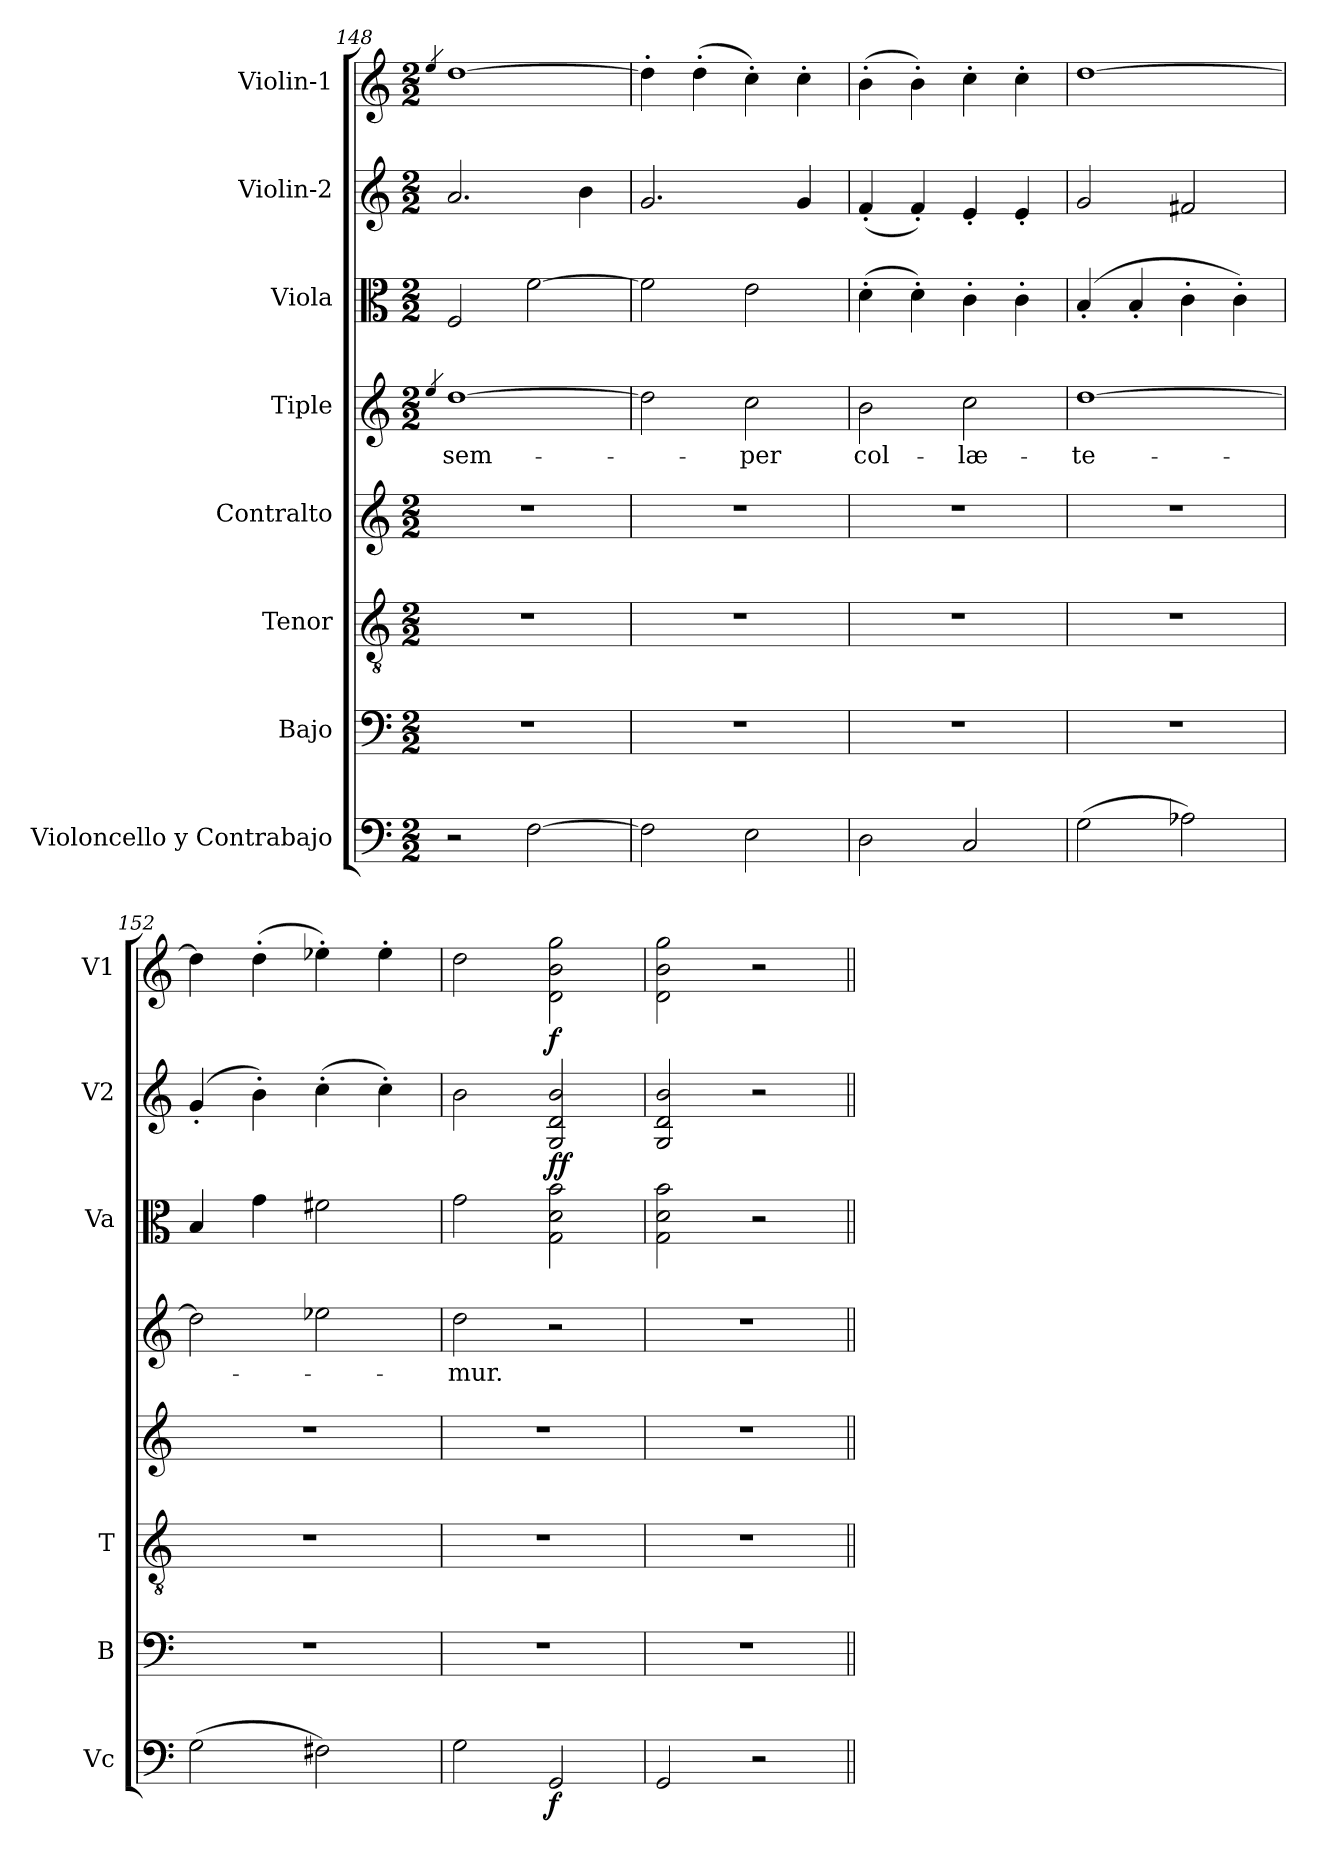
**kern	**dynam	**kern	**kern	**kern	**kern	**text	**kern	**dynam	**kern	**dynam	**kern
*part8	*part8	*part7	*part6	*part5	*part4	*part4	*part3	*part3	*part2	*part2	*part1
*staff8	*staff8	*staff7	*staff6	*staff5	*staff4	*staff4	*staff3	*staff3	*staff2	*staff2	*staff1
*I"Violoncello y Contrabajo	*	*I"Bajo	*I"Tenor	*I"Contralto	*I"Tiple	*	*I"Viola	*	*I"Violin-2	*	*I"Violin-1
*I'Vc	*	*I'B	*I'T	*	*	*	*I'Va	*	*I'V2	*	*I'V1
*clefF4	*	*clefF4	*clefGv2	*clefG2	*clefG2	*	*clefC3	*	*clefG2	*	*clefG2
*k[]	*	*k[]	*k[]	*k[]	*k[]	*	*k[]	*	*k[]	*	*k[]
*C:	*	*C:	*C:	*C:	*C:	*	*C:	*	*C:	*	*C:
*M2/2	*	*M2/2	*M2/2	*M2/2	*M2/2	*	*M2/2	*	*M2/2	*	*M2/2
=148	=148	=148	=148	=148	=148	=148	=148	=148	=148	=148	=148
.	.	.	.	.	4qee/	.	.	.	.	.	4qee/
!	!	!	!	!	!	!LO:LY:b	!	!	!	!	!
2r	.	1r	1r	1r	[1dd	sem-	2F/	.	2.a/	.	[1dd
[2F\	.	.	.	.	.	.	[2f\	.	.	.	.
.	.	.	.	.	.	.	.	.	4b\	.	.
!!LO:PB:g=z
=149	=149	=149	=149	=149	=149	=149	=149	=149	=149	=149	=149
2F\]	.	1r	1r	1r	2dd\]	.	2f\]	.	2.g/	.	4dd'>\]
.	.	.	.	.	.	.	.	.	.	.	(>4dd'>\
!	!	!	!	!	!	!LO:LY:b	!	!	!	!	!
2E\	.	.	.	.	2cc\	-per	2e\	.	.	.	4cc'>\)
.	.	.	.	.	.	.	.	.	4g/	.	4cc'>\
=150	=150	=150	=150	=150	=150	=150	=150	=150	=150	=150	=150
!	!	!	!	!	!	!LO:LY:b	!	!	!	!	!
2D\	.	1r	1r	1r	2b\	col-	(>4d'>\	.	(<4f'</	.	(>4b'>\
.	.	.	.	.	.	.	4d'>\)	.	4f'</)	.	4b'>\)
!	!	!	!	!	!	!LO:LY:b	!	!	!	!	!
2C/	.	.	.	.	2cc\	-læ-	4c'>\	.	4e'</	.	4cc'>\
.	.	.	.	.	.	.	4c'>\	.	4e'</	.	4cc'>\
=151	=151	=151	=151	=151	=151	=151	=151	=151	=151	=151	=151
!	!	!	!	!	!	!LO:LY:b	!	!	!	!	!
(>2G\	.	1r	1r	1r	[1dd	-te-	(>4B'</	.	2g/	.	[1dd
.	.	.	.	.	.	.	4B'</	.	.	.	.
2A-X\)	.	.	.	.	.	.	4c'>\	.	2f#X/	.	.
.	.	.	.	.	.	.	4c'>\)	.	.	.	.
=152	=152	=152	=152	=152	=152	=152	=152	=152	=152	=152	=152
(>2G\	.	1r	1r	1r	2dd\]	.	4B/	.	(>4g'</	.	4dd\]
.	.	.	.	.	.	.	4g\	.	4b'>\)	.	(>4dd'>\
2F#X\)	.	.	.	.	2ee-X\	.	2f#X\	.	(>4cc'>\	.	4ee-X'>\)
.	.	.	.	.	.	.	.	.	4cc'>\)	.	4ee-'>\
=153	=153	=153	=153	=153	=153	=153	=153	=153	=153	=153	=153
!	!	!	!	!	!	!LO:LY:b	!	!	!	!	!
2G\	.	1r	1r	1r	2dd\	-mur.	2g\	.	2b\	.	2dd\
!	!LO:DY:b	!	!	!	!	!	!	!LO:DY:a	!	!	!
!	!	!	!	!	!	!	!	!LO:DY:n=1:b	!	!LO:DY:a	!
2GG/	f	.	.	.	2r	.	2G\ 2d\ 2b\	f f	2G/ 2d/ 2b/	f	2d\ 2b\ 2gg\
=154	=154	=154	=154	=154	=154	=154	=154	=154	=154	=154	=154
2GG/	.	1r	1r	1r	1r	.	2G\ 2d\ 2b\	.	2G/ 2d/ 2b/	.	2d\ 2b\ 2gg\
2r	.	.	.	.	.	.	2r	.	2r	.	2r
=||	=||	=||	=||	=||	=||	=||	=||	=||	=||	=||	=||
*-	*-	*-	*-	*-	*-	*-	*-	*-	*-	*-	*-
